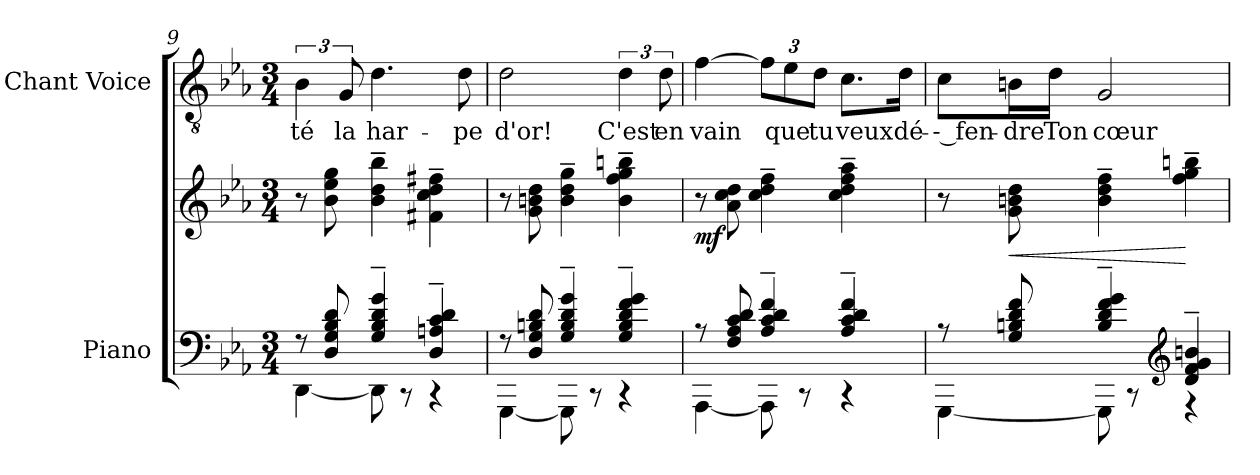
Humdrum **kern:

**kern	**kern	**dynam	**kern	**text	**dynam
*part2	*part2	*part2	*part1	*part1	*part1
*staff3	*staff2	*staff2/3	*staff1	*staff1	*staff1
*I"Piano	*	*	*I"Chant Voice	*	*
*I'Pno	*	*	*	*	*
*clefF4	*clefG2	*	*clefGv2	*	*
*k[b-e-a-]	*k[b-e-a-]	*	*k[b-e-a-]	*	*
*M3/4	*M3/4	*	*M3/4	*	*
=9	=9	=9	=9	=9	=9
*^	*	*	*	*	*
!	!	!	!	!	!LO:LY:b	!
8r	[4DD\	8r	.	6B-\	-té	.
8D/ 8G/ 8B-/ 8d/	.	8b-\ 8ee-\ 8gg\	.	.	.	.
!	!	!	!	!	!LO:LY:b	!
.	.	.	.	12G/	la	.
!	!	!	!	!	!LO:LY:b	!
4G/~ 4B-/~ 4d/~ 4g/~	8DD\]	4b-\~ 4dd\~ 4bb-\~	.	4.d\	har-	.
.	8r	.	.	.	.	.
4D/~ 4An/~ 4c/~ 4d/~	4r	4f#X\~ 4cc\~ 4dd\~ 4ff#X\~	.	.	.	.
!	!	!	!	!	!LO:LY:b	!
.	.	.	.	8d\	-pe	.
=10	=10	=10	=10	=10	=10	=10
!	!	!	!	!	!LO:LY:b	!
8r	[4GGG\	8r	.	2d\	d'or!	.
8D/ 8G/ 8Bn/ 8d/	.	8g\ 8bn\ 8dd\	.	.	.	.
4G/~ 4B/~ 4d/~ 4g/~	8GGG\]	4b\~ 4dd\~ 4gg\~	.	.	.	.
.	8r	.	.	.	.	.
!	!	!	!	!	!LO:LY:b	!LO:DY:a
!	!	!	!	!	!	!LO:DY:n=1:a
4G/~ 4B/~ 4d/~ 4f/~ 4g/~	4r	4b\~ 4ff\~ 4gg\~ 4bbn\~	.	6d\	C'est	other-dynamics f
!	!	!	!	!	!LO:LY:b	!
.	.	.	.	12d\	en	.
=11	=11	=11	=11	=11	=11	=11
!	!	!	!LO:DY:b	!	!LO:LY:b	!
8r	[4AAA-\	8r	mf	[4f\	vain	.
8F/ 8A-/ 8c/ 8d/	.	8a-\ 8cc\ 8dd\	.	.	.	.
4A-/~ 4c/~ 4d/~ 4f/~	8AAA-\]	4cc\~ 4dd\~ 4ff\~	.	12f\L]	.	.
!	!	!	!	!	!LO:LY:b	!
.	.	.	.	12e-\	que	.
.	8r	.	.	.	.	.
!	!	!	!	!	!LO:LY:b	!
.	.	.	.	12d\J	tu	.
!	!	!	!	!	!LO:LY:b	!
4A-/~ 4c/~ 4d/~ 4f/~	4r	4cc\~ 4dd\~ 4ff\~ 4aa-\~	.	8.c\L	veux	.
!	!	!	!	!	!LO:LY:b	!
.	.	.	.	16d\Jk	dé-	.
!!LO:PB:g=z
=12	=12	=12	=12	=12	=12	=12
!	!	!	!	!	!LO:LY:b	!
8r	[4GGG\	8r	.	8c\L	-- fen-	.
!	!	!	!LO:HP:b	!	!LO:LY:b	!
8G/ 8Bn/ 8d/ 8f/	.	8g\ 8bn\ 8dd\	<	16Bn\L	-dre	.
!	!	!	!	!	!LO:LY:b	!
.	.	.	.	16d\JJ	Ton	.
!	!	!	!	!	!LO:LY:b	!
4B/~ 4d/~ 4f/~ 4g/~	8GGG\]	4b\~ 4dd\~ 4ff\~	.	2G/	cœur	.
.	8r	.	.	.	.	.
*clefG2	*	*	*	*	*	*
4d/~ 4f/~ 4g/~ 4bn/~	4r	4ff\~ 4gg\~ 4bbn\~	[	.	.	.
*v	*v	*	*	*	*	*
=	=	=	=	=	=
*-	*-	*-	*-	*-	*-
